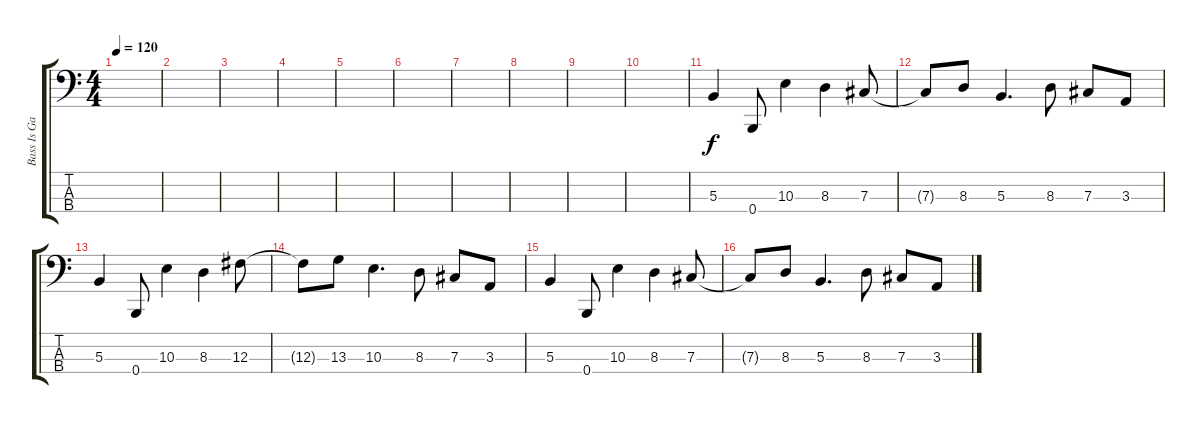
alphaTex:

\track ("Bass Is Gay" "Bass Is Ga") {instrument electricbasspick}
\staff {score tabs}
\tuning (E2 B1 Gb1 B0) {hide}
\ts (4 4)
\tempo 120
\clef f4
\ks c
|
|
|
|
|
|
|
|
|
|
5.3.4 0.4.8 10.3.4 8.3.4 7.3.8 |
7.3{t}.8 8.3.8 5.3.4{d} 8.3.8 7.3.8 3.3.8 |
5.3.4 0.4.8 10.3.4 8.3.4 12.3.8 |
12.3{t}.8 13.3.8 10.3.4{d} 8.3.8 7.3.8 3.3.8 |
5.3.4 0.4.8 10.3.4 8.3.4 7.3.8 |
7.3{t}.8 8.3.8 5.3.4{d} 8.3.8 7.3.8 3.3.8
